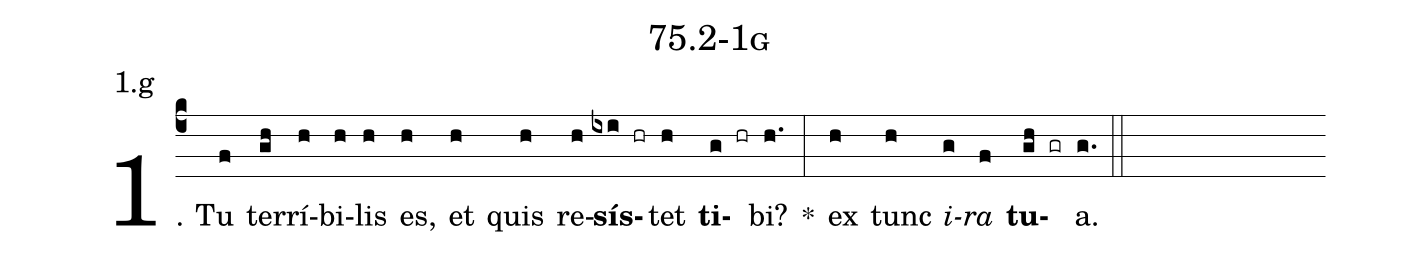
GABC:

name: 75.2-1g;
annotation: 1.g;
%%
(c4)1. Tu(f) ter(gh)rí(h)bi(h)lis(h) es,(h) et(h) quis(h) re(h)<b>sís</b>(ixi hr)tet(h) <b>ti</b>(g hr)bi?(h.) *(:) ex(h) tunc(h) <i>i</i>(g)<i>ra</i>(f) <b>tu</b>(gh gr)a.(g.) (::)


%E(h) u(h) o(g) u(f) a(gh) e.(g.) (::)
